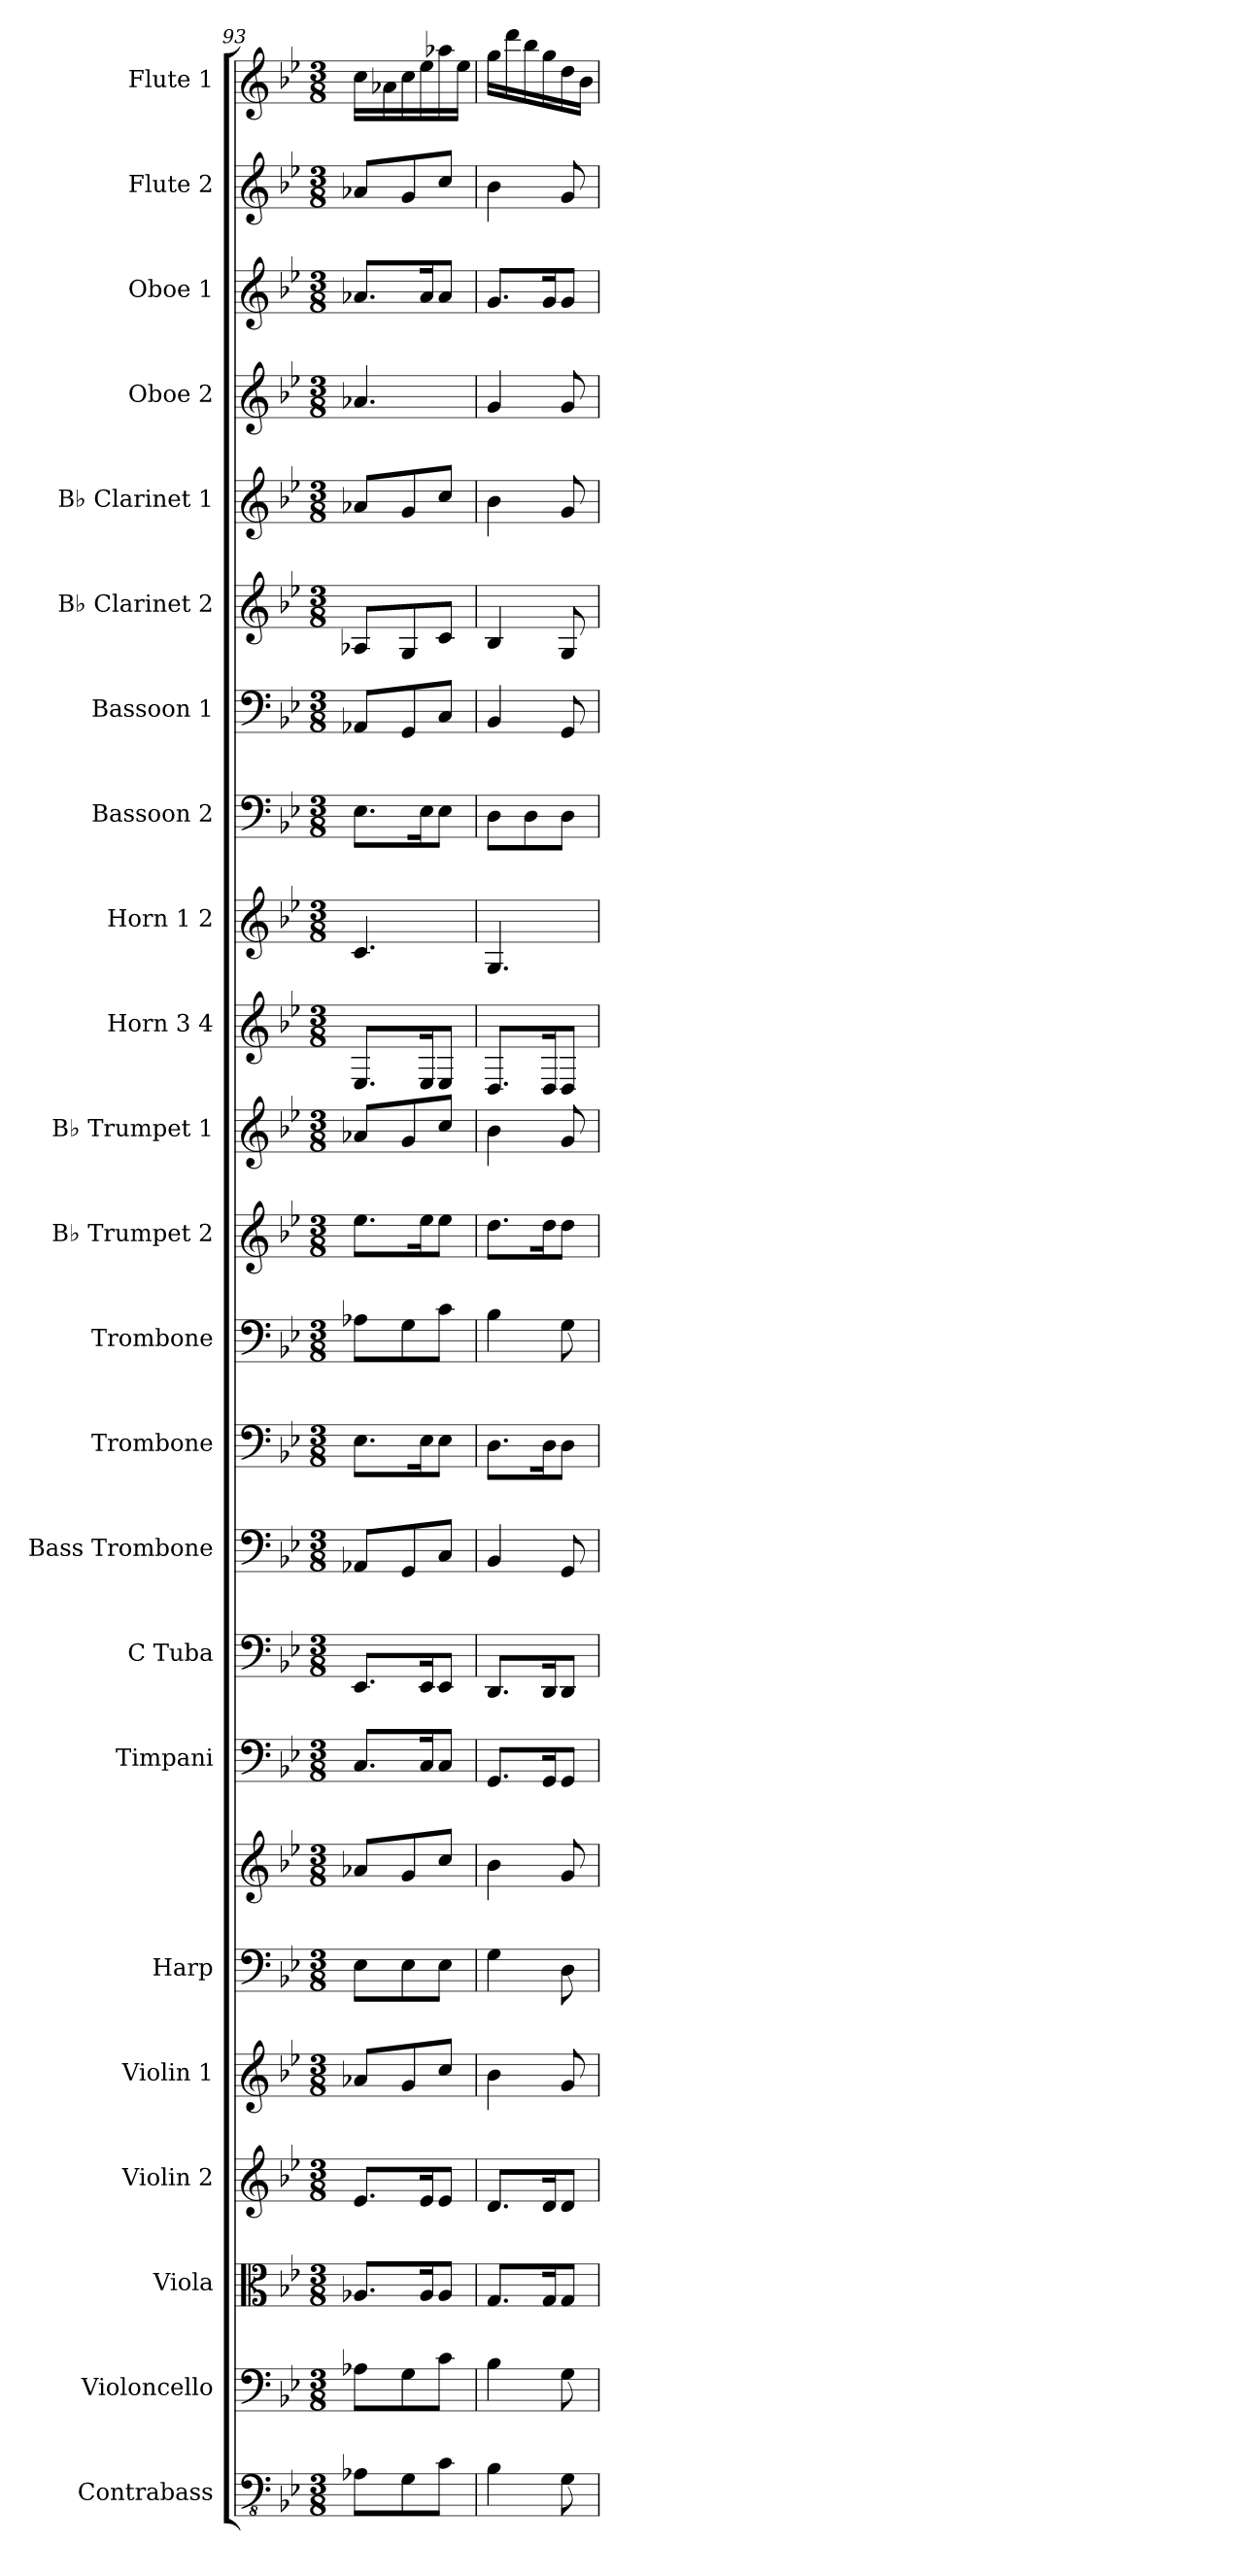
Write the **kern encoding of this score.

**kern	**kern	**kern	**kern	**kern	**kern	**kern	**kern	**kern	**kern	**kern	**kern	**kern	**kern	**kern	**kern	**kern	**kern	**kern	**kern	**kern	**kern	**kern	**kern
*part23	*part22	*part21	*part20	*part19	*part18	*part18	*part17	*part16	*part15	*part14	*part13	*part12	*part11	*part10	*part9	*part8	*part7	*part6	*part5	*part4	*part3	*part2	*part1
*staff24	*staff23	*staff22	*staff21	*staff20	*staff19	*staff18	*staff17	*staff16	*staff15	*staff14	*staff13	*staff12	*staff11	*staff10	*staff9	*staff8	*staff7	*staff6	*staff5	*staff4	*staff3	*staff2	*staff1
*I"Contrabass	*I"Violoncello	*I"Viola	*I"Violin 2	*I"Violin 1	*I"Harp	*	*I"Timpani	*I"C Tuba	*I"Bass Trombone	*I"Trombone	*I"Trombone	*I"B♭ Trumpet 2	*I"B♭ Trumpet 1	*I"Horn 3 4	*I"Horn 1 2	*I"Bassoon 2	*I"Bassoon 1	*I"B♭ Clarinet 2	*I"B♭ Clarinet 1	*I"Oboe 2	*I"Oboe 1	*I"Flute 2	*I"Flute 1
*I'Cbs.	*I'Vlc.	*I'Vla.	*I'Vln. 2	*I'Vln. 1	*I'Hrp.	*	*I'Timp.	*I'C Tu.	*I'B. Trb.	*I'Trb.	*I'Trb.	*I'B♭ Tpt. 2	*I'B♭ Tpt. 1	*I'Hn. 3 4	*I'Hn. 1 2	*I'Bsn. 2	*I'Bsn. 1	*I'B♭ Cl. 2	*I'B♭ Cl. 1	*I'Ob. 2	*I'Ob. 1	*I'Fl. 2	*I'Fl. 1
*clefFv4	*clefF4	*clefC3	*clefG2	*clefG2	*clefF4	*clefG2	*clefF4	*clefF4	*clefF4	*clefF4	*clefF4	*clefG2	*clefG2	*clefG2	*clefG2	*clefF4	*clefF4	*clefG2	*clefG2	*clefG2	*clefG2	*clefG2	*clefG2
*	*	*	*	*	*	*	*	*	*	*	*	*ITrd1c2	*ITrd1c2	*ITrd4c7	*ITrd4c7	*	*	*ITrd1c2	*ITrd1c2	*	*	*	*
*k[b-e-]	*k[b-e-]	*k[b-e-]	*k[b-e-]	*k[b-e-]	*k[b-e-]	*k[b-e-]	*k[b-e-]	*k[b-e-]	*k[b-e-]	*k[b-e-]	*k[b-e-]	*k[b-e-a-d-]	*k[b-e-a-d-]	*k[b-e-a-]	*k[b-e-a-]	*k[b-e-]	*k[b-e-]	*k[b-e-a-d-]	*k[b-e-a-d-]	*k[b-e-]	*k[b-e-]	*k[b-e-]	*k[b-e-]
*B-:	*B-:	*B-:	*B-:	*B-:	*B-:	*B-:	*B-:	*B-:	*B-:	*B-:	*B-:	*A-:	*A-:	*E-:	*E-:	*B-:	*B-:	*A-:	*A-:	*B-:	*B-:	*B-:	*B-:
*M3/8	*M3/8	*M3/8	*M3/8	*M3/8	*M3/8	*M3/8	*M3/8	*M3/8	*M3/8	*M3/8	*M3/8	*M3/8	*M3/8	*M3/8	*M3/8	*M3/8	*M3/8	*M3/8	*M3/8	*M3/8	*M3/8	*M3/8	*M3/8
=93	=93	=93	=93	=93	=93	=93	=93	=93	=93	=93	=93	=93	=93	=93	=93	=93	=93	=93	=93	=93	=93	=93	=93
8AA-X\L	8A-X\L	8.A-X/L	8.e-/L	8a-X/L	8E-\L	8a-X/L	8.C/L	8.EE-/L	8AA-X/L	8.E-\L	8A-X\L	8.dd-\L	8g-X/L	8.AA-/L	4.F/	8.E-\L	8AA-X/L	8G-X/L	8g-X/L	4.a-X/	8.a-X/L	8a-X/L	16cc\LL
.	.	.	.	.	.	.	.	.	.	.	.	.	.	.	.	.	.	.	.	.	.	.	16a-X\
8GG\	8G\	.	.	8g/	8E-\	8g/	.	.	8GG/	.	8G\	.	8f/	.	.	.	8GG/	8F/	8f/	.	.	8g/	16cc\
.	.	16A-/K	16e-/K	.	.	.	16C/K	16EE-/K	.	16E-\K	.	16dd-\K	.	16AA-/K	.	16E-\K	.	.	.	.	16a-/K	.	16ee-\
8C\J	8c\J	8A-/J	8e-/J	8cc/J	8E-\J	8cc/J	8C/J	8EE-/J	8C/J	8E-\J	8c\J	8dd-\J	8b-/J	8AA-/J	.	8E-\J	8C/J	8B-/J	8b-/J	.	8a-/J	8cc/J	16aa-X\
.	.	.	.	.	.	.	.	.	.	.	.	.	.	.	.	.	.	.	.	.	.	.	16ee-\JJ
=94	=94	=94	=94	=94	=94	=94	=94	=94	=94	=94	=94	=94	=94	=94	=94	=94	=94	=94	=94	=94	=94	=94	=94
4BB-\	4B-\	8.G/L	8.d/L	4b-\	4G\	4b-\	8.GG/L	8.DD/L	4BB-/	8.D\L	4B-\	8.cc\L	4a-\	8.GG/L	4.C/	8D\L	4BB-/	4A-/	4a-\	4g/	8.g/L	4b-\	16gg\LL
.	.	.	.	.	.	.	.	.	.	.	.	.	.	.	.	.	.	.	.	.	.	.	16ddd\
.	.	.	.	.	.	.	.	.	.	.	.	.	.	.	.	8D\	.	.	.	.	.	.	16bb-\
.	.	16G/K	16d/K	.	.	.	16GG/K	16DD/K	.	16D\K	.	16cc\K	.	16GG/K	.	.	.	.	.	.	16g/K	.	16gg\
8GG\	8G\	8G/J	8d/J	8g/	8D\	8g/	8GG/J	8DD/J	8GG/	8D\J	8G\	8cc\J	8f/	8GG/J	.	8D\J	8GG/	8F/	8f/	8g/	8g/J	8g/	16dd\
.	.	.	.	.	.	.	.	.	.	.	.	.	.	.	.	.	.	.	.	.	.	.	16b-\JJ
=	=	=	=	=	=	=	=	=	=	=	=	=	=	=	=	=	=	=	=	=	=	=	=
*-	*-	*-	*-	*-	*-	*-	*-	*-	*-	*-	*-	*-	*-	*-	*-	*-	*-	*-	*-	*-	*-	*-	*-
